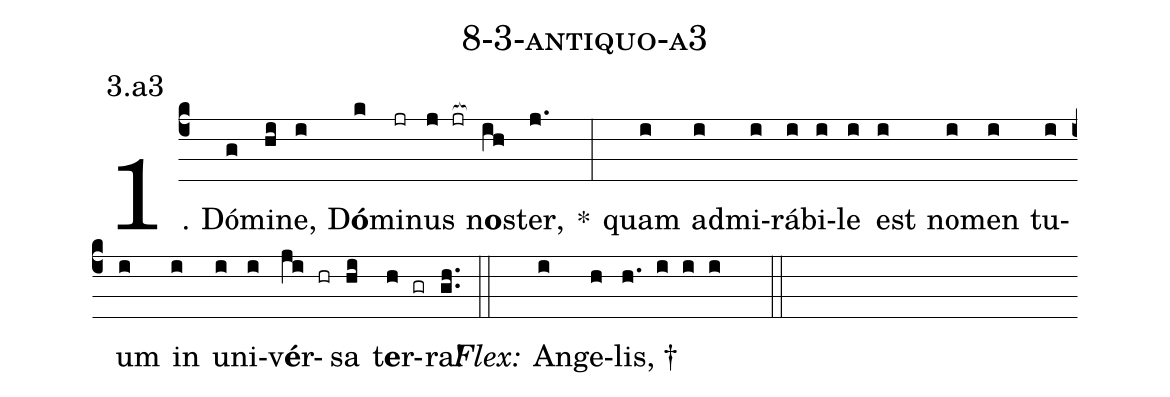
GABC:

name: 8-3-antiquo-a3;
annotation: 3.a3;
%%
(c4)1. Dó(g)mi(hi)ne,(i) D<b>ó</b>(k)mi(jr)nus(j jr[ocb:1{]) n<b>o</b>s(ih[ocb:0}])ter,(j.) *(:) quam(i) ad(i)mi(i)rá(i)bi(i)le(i) est(i) no(i)men(i) tu(i)um(i) in(i) u(i)ni(i)v<b>é</b>r(ji hr)sa(hi) t<b>e</b>r(h gr)ra!(gh..) (::)
<i>Flex:</i>()  An(i)ge(h)lis, †(h. i i i  ::)
